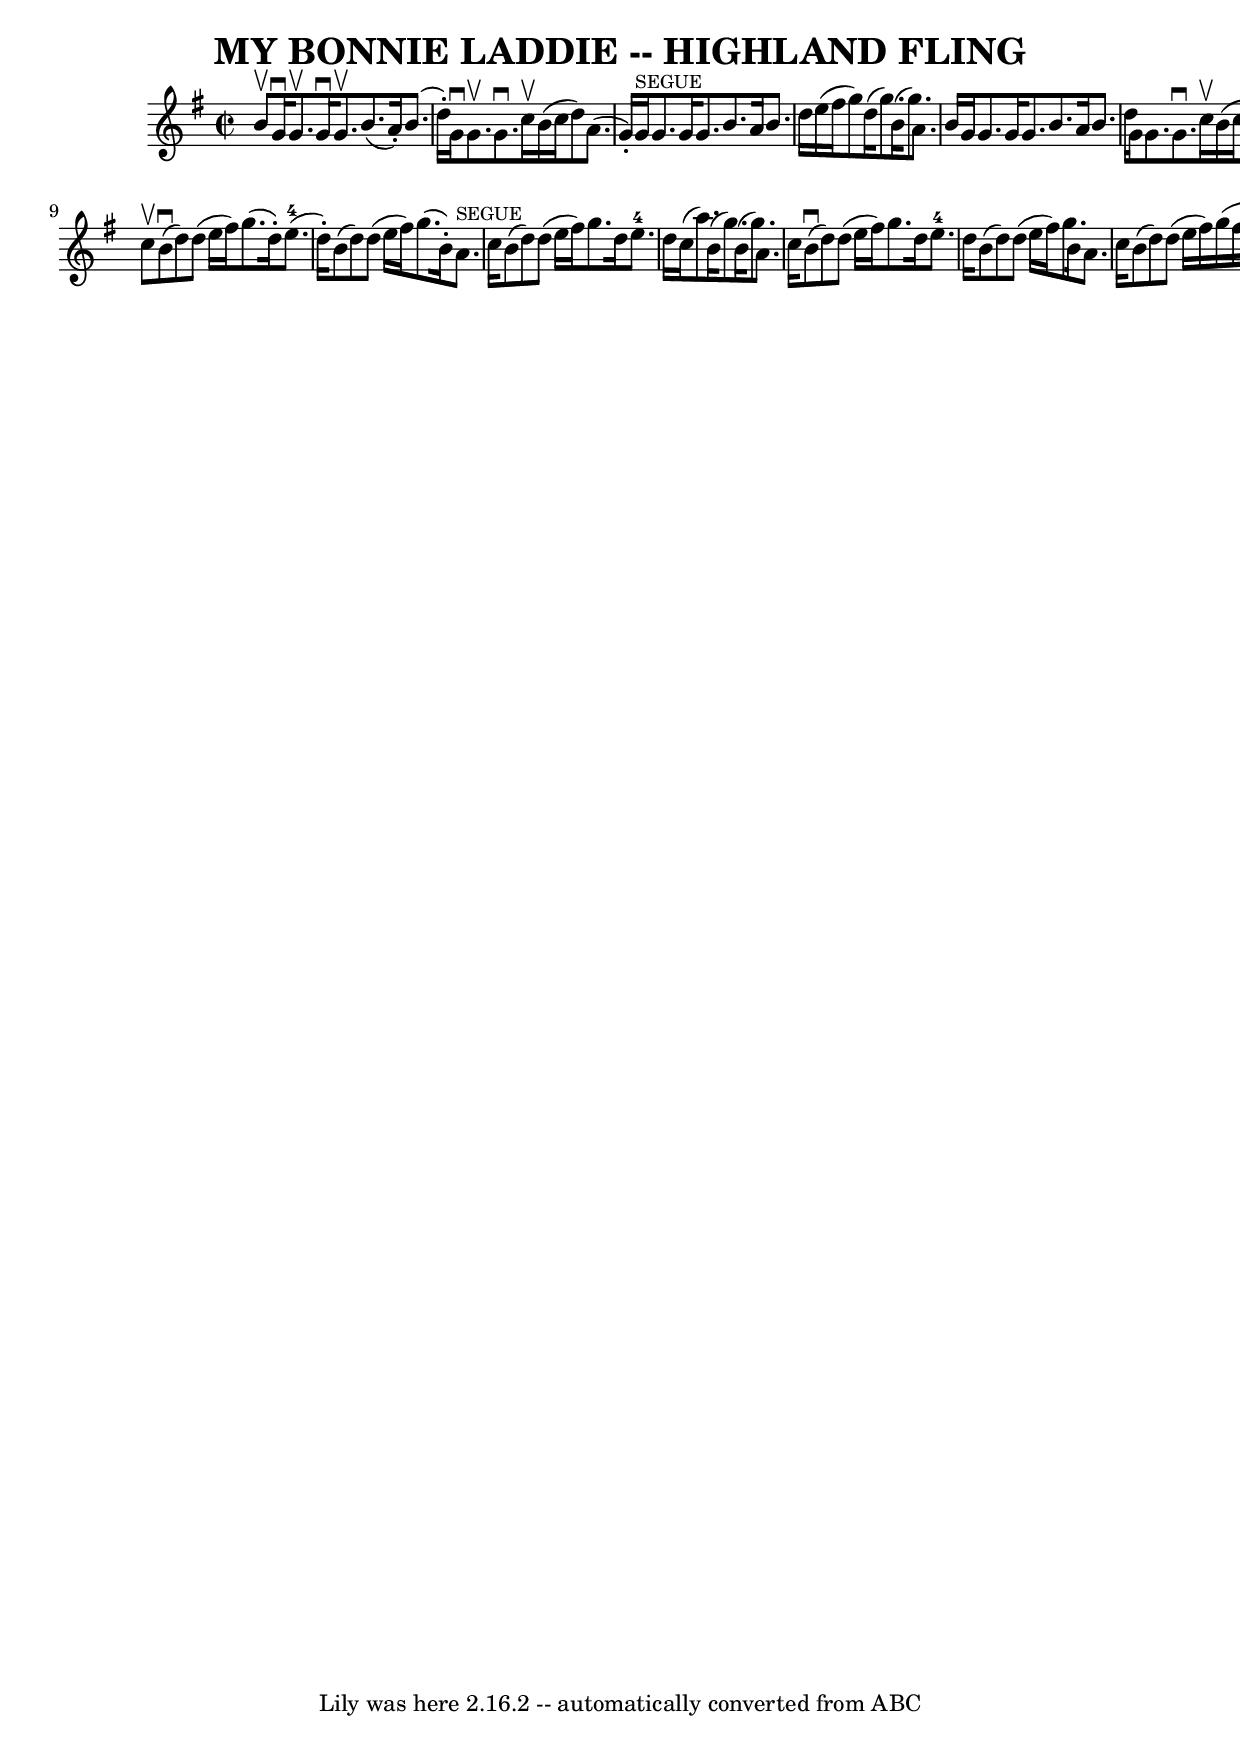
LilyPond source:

\version "2.16.2"
\include "Mammoth.ily"
\header {
	%% book = "Ryan's Mammoth Collection of Fiddle Tunes"
	crossRefNumber = "1"
	footnotes = ""
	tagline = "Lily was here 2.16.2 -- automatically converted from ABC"
	title = "MY BONNIE LADDIE -- HIGHLAND FLING"
}
voicedefault =  {


\override Staff.TimeSignature #'style = #'C
 \time 2/2 
\key g \major b'8^\upbow       |
 g'16^\downbow g'8. 
^\upbow g'16^\downbow g'8.^\upbow b'8. (a'16 -.) b'8. (d''16 
-.)   |
 g'16^\downbow g'8.^\upbow g'8.^\downbow c''16 
^\upbow b'16 (c''16 d''8) a'8. (g'16 -.)       |
     
g'16^\segue g'8. g'16 g'8. b'8. a'16 b'8. d''16    
|
 e''16 (fis''16 g''8) d''16 (g''8.) b'16 (g''8. 
) a'8. b'16    |
     |
 g'16 g'8. g'16 g'8.    
b'8. a'16 b'8. d''16    |
 g'16 g'8. g'8.^\downbow   
c''16^\upbow b'16 (c''16 d''8) a'8. (b'16 -.)       |
 
 g'16 g'8. g'16 g'8. b'8. a'16 b'8. d''16    |
   
e''16 (fis''16 g''8) d''16 (g''8.) b'16 (g''8.) a'8  
  \bar "|." c''8^\upbow       |
 b'8 (^\downbow d''8)   
d''8 (e''16 fis''16) g''8. (d''16 -.) e''8.-4(d''16 
-.)   |
 b'8 (d''8) d''8 (e''16 fis''16) g''8. (
b'16 -.) a'8.^\segue c''16        |
 b'8 (d''8) d''8 
(e''16 fis''16) g''8. d''16 e''8.-4 d''16    |
   
c''16 (a''8.) b'16 (g''8.) b'16 (g''8.) a'8. c''16   
 |
     |
 b'8 (^\downbow d''8) d''8 (e''16    
fis''16) g''8. d''16 e''8.-4 d''16    |
 b'8 (d''8  
-) d''8 (e''16 fis''16) g''8. b'16 a'8. c''16        
|
 b'8 (d''8) d''8 (e''16 fis''16) g''16 (fis''16 
 g''16 a''16) g''8. d''16    |
 c''16 (a''8.) b'16 
(g''8.) b'16 (g''8.) a'8    \bar "|."   
}

\score{
    <<

	\context Staff="default"
	{
	    \voicedefault 
	}

    >>
	\layout {
	}
	\midi {}
}
